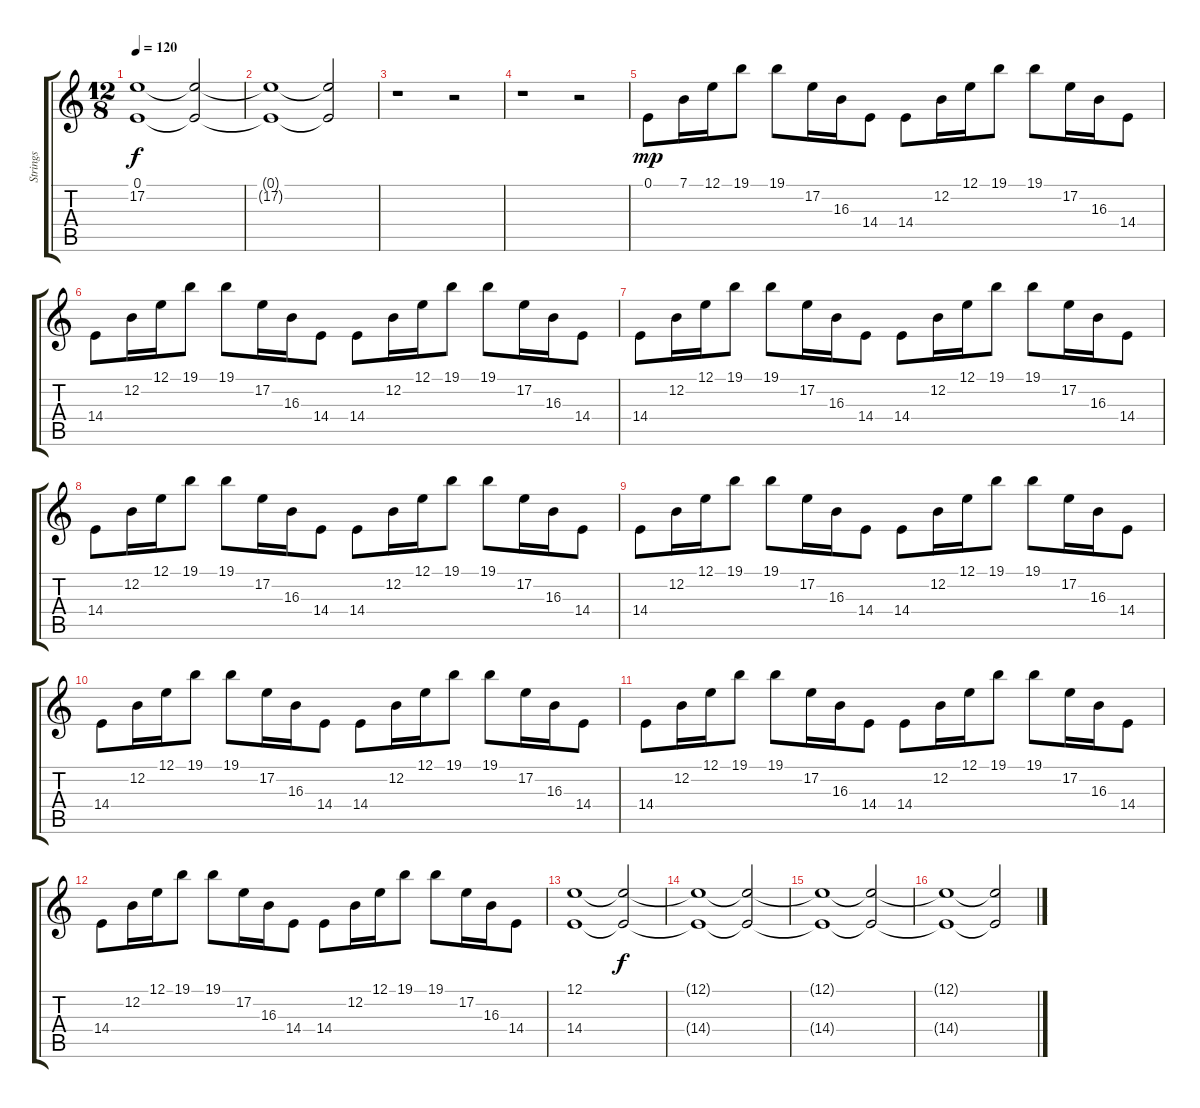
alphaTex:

\track ("Strings" "Strings") {instrument stringensemble1}
\staff {score tabs}
\tuning (E4 B3 G3 D3 A2 E2) {hide}
\ts (12 8)
\tempo 120
\clef g2
\ks c
(0.1{t} 17.2{t}).1{dy f} (0.1{t} 17.2{t}).2 |
(0.1{t} 17.2{t}).1 (0.1{t} 17.2{t}).2 |
r.1 r.2 |
r.1 r.2 |
0.1.8{dy mp} 7.1.16 12.1.16 19.1.8 19.1.8 17.2.16 16.3.16 14.4.8 14.4.8 12.2.16 12.1.16 19.1.8 19.1.8 17.2.16 16.3.16 14.4.8 |
14.4.8 12.2.16 12.1.16 19.1.8 19.1.8 17.2.16 16.3.16 14.4.8 14.4.8 12.2.16 12.1.16 19.1.8 19.1.8 17.2.16 16.3.16 14.4.8 |
14.4.8 12.2.16 12.1.16 19.1.8 19.1.8 17.2.16 16.3.16 14.4.8 14.4.8 12.2.16 12.1.16 19.1.8 19.1.8 17.2.16 16.3.16 14.4.8 |
14.4.8 12.2.16 12.1.16 19.1.8 19.1.8 17.2.16 16.3.16 14.4.8 14.4.8 12.2.16 12.1.16 19.1.8 19.1.8 17.2.16 16.3.16 14.4.8 |
14.4.8 12.2.16 12.1.16 19.1.8 19.1.8 17.2.16 16.3.16 14.4.8 14.4.8 12.2.16 12.1.16 19.1.8 19.1.8 17.2.16 16.3.16 14.4.8 |
14.4.8 12.2.16 12.1.16 19.1.8 19.1.8 17.2.16 16.3.16 14.4.8 14.4.8 12.2.16 12.1.16 19.1.8 19.1.8 17.2.16 16.3.16 14.4.8 |
14.4.8 12.2.16 12.1.16 19.1.8 19.1.8 17.2.16 16.3.16 14.4.8 14.4.8 12.2.16 12.1.16 19.1.8 19.1.8 17.2.16 16.3.16 14.4.8 |
14.4.8 12.2.16 12.1.16 19.1.8 19.1.8 17.2.16 16.3.16 14.4.8 14.4.8 12.2.16 12.1.16 19.1.8 19.1.8 17.2.16 16.3.16 14.4.8 |
(12.1 14.4).1 (12.1{t} 14.4{t}).2{dy f} |
(12.1{t} 14.4{t}).1 (12.1{t} 14.4{t}).2 |
(12.1{t} 14.4{t}).1 (12.1{t} 14.4{t}).2 |
(12.1{t} 14.4{t}).1 (12.1{t} 14.4{t}).2
